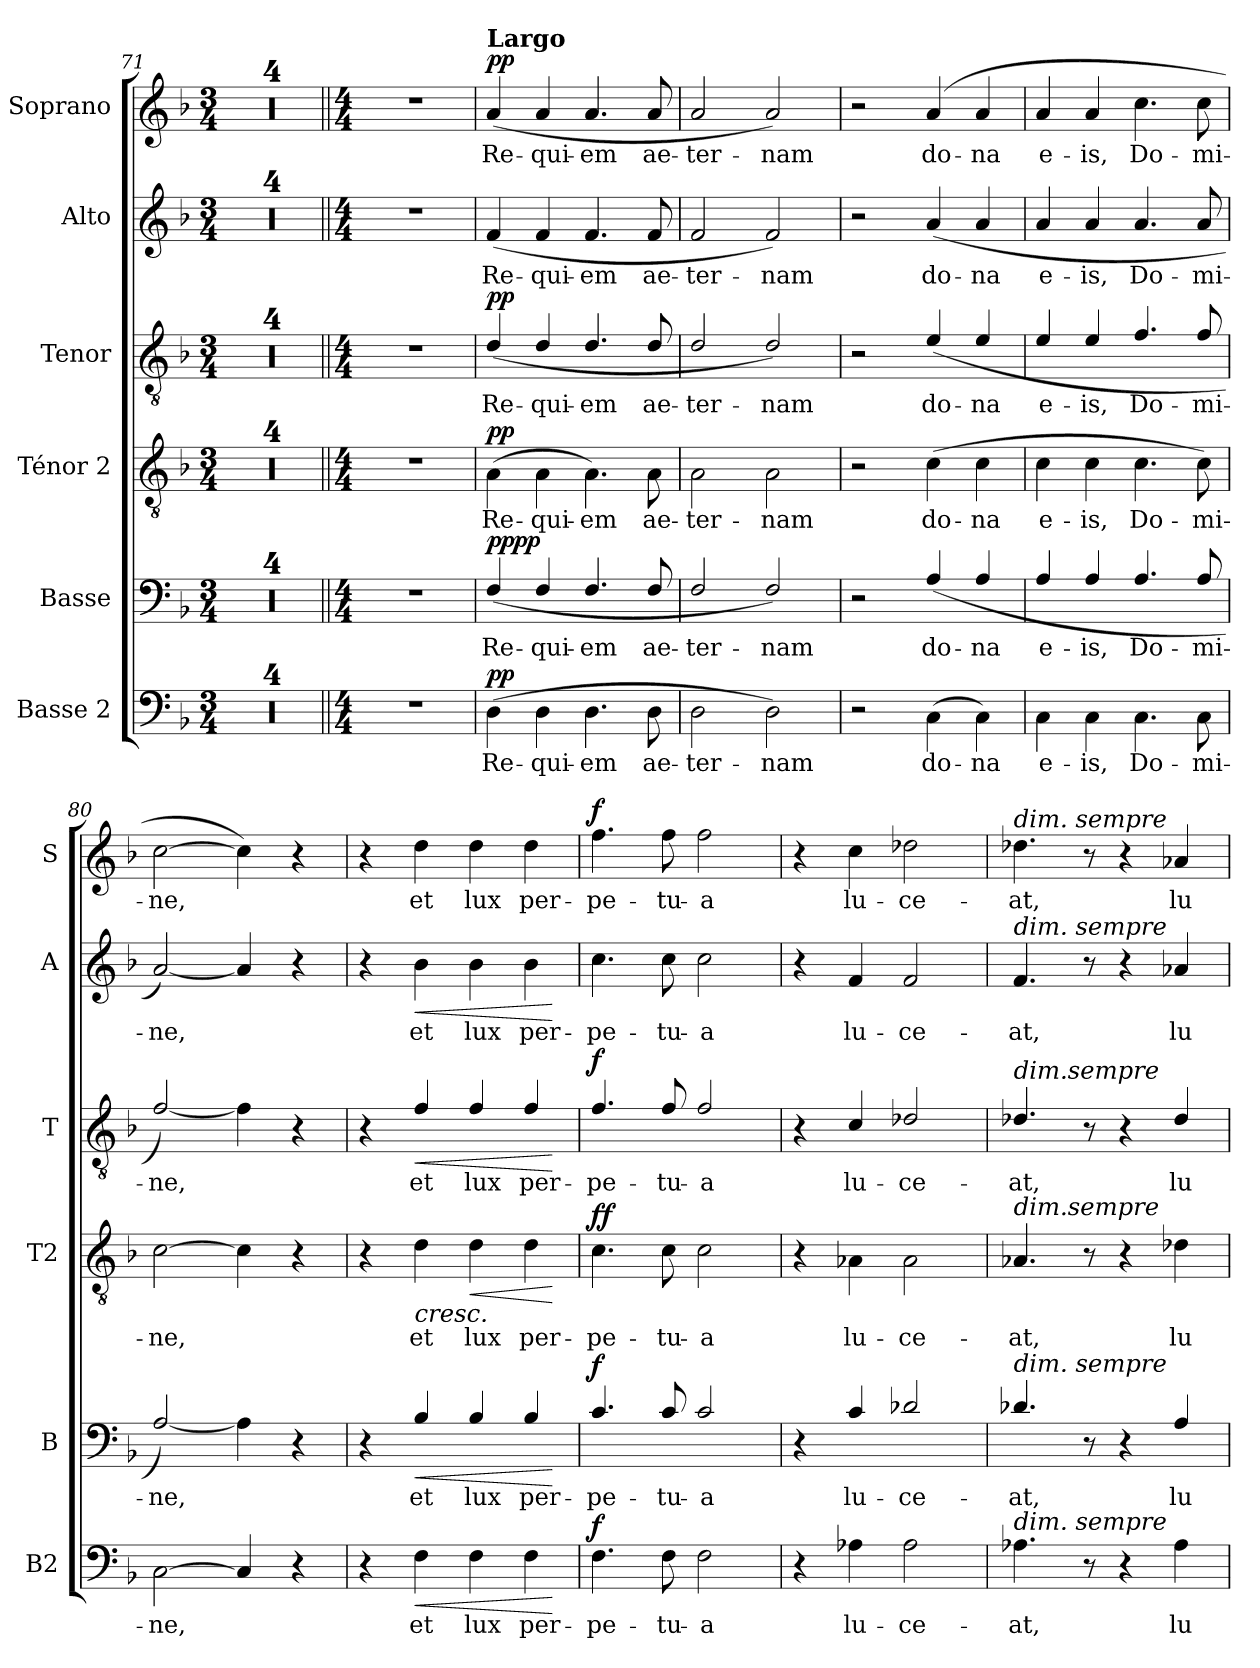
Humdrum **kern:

**kern	**text	**dynam	**kern	**text	**dynam	**kern	**text	**dynam	**kern	**text	**dynam	**kern	**text	**dynam	**kern	**text	**dynam
*part6	*part6	*part6	*part5	*part5	*part5	*part4	*part4	*part4	*part3	*part3	*part3	*part2	*part2	*part2	*part1	*part1	*part1
*staff6	*staff6	*staff6	*staff5	*staff5	*staff5	*staff4	*staff4	*staff4	*staff3	*staff3	*staff3	*staff2	*staff2	*staff2	*staff1	*staff1	*staff1
*I"Basse 2	*	*	*I"Basse	*	*	*I"Ténor 2	*	*	*I"Tenor	*	*	*I"Alto	*	*	*I"Soprano	*	*
*I'B2	*	*	*I'B	*	*	*I'T2	*	*	*I'T	*	*	*I'A	*	*	*I'S	*	*
*clefF4	*	*	*clefF4	*	*	*clefGv2	*	*	*clefGv2	*	*	*clefG2	*	*	*clefG2	*	*
*k[b-]	*	*	*k[b-]	*	*	*k[b-]	*	*	*k[b-]	*	*	*k[b-]	*	*	*k[b-]	*	*
*F:	*	*	*F:	*	*	*F:	*	*	*F:	*	*	*F:	*	*	*F:	*	*
*M3/4	*	*	*M3/4	*	*	*M3/4	*	*	*M3/4	*	*	*M3/4	*	*	*M3/4	*	*
=71	=71	=71	=71	=71	=71	=71	=71	=71	=71	=71	=71	=71	=71	=71	=71	=71	=71
2.r	.	.	2.r	.	.	2.r	.	.	2.r	.	.	2.r	.	.	2.r	.	.
=72	=72	=72	=72	=72	=72	=72	=72	=72	=72	=72	=72	=72	=72	=72	=72	=72	=72
2.r	.	.	2.r	.	.	2.r	.	.	2.r	.	.	2.r	.	.	2.r	.	.
=73	=73	=73	=73	=73	=73	=73	=73	=73	=73	=73	=73	=73	=73	=73	=73	=73	=73
2.r	.	.	2.r	.	.	2.r	.	.	2.r	.	.	2.r	.	.	2.r	.	.
=74	=74	=74	=74	=74	=74	=74	=74	=74	=74	=74	=74	=74	=74	=74	=74	=74	=74
2.r	.	.	2.r	.	.	2.r	.	.	2.r	.	.	2.r	.	.	2.r	.	.
=75||	=75||	=75||	=75||	=75||	=75||	=75||	=75||	=75||	=75||	=75||	=75||	=75||	=75||	=75||	=75||	=75||	=75||
*M4/4	*	*	*M4/4	*	*	*M4/4	*	*	*M4/4	*	*	*M4/4	*	*	*M4/4	*	*
1r	.	.	1r	.	.	1r	.	.	1r	.	.	1r	.	.	1r	.	.
=76	=76	=76	=76	=76	=76	=76	=76	=76	=76	=76	=76	=76	=76	=76	=76	=76	=76
*	*	*	*	*	*	*	*	*	*	*	*	*	*	*	*MM40	*	*
!	!	!	!	!	!	!	!	!	!	!	!	!	!	!	!LO:TX:a:B:t=Largo	!	!
!	!LO:LY:b	!LO:DY:a	!	!LO:LY:b	!LO:DY:a	!	!LO:LY:b	!	!	!LO:LY:b	!	!	!LO:LY:b	!	!	!LO:LY:b	!
!	!	!	!	!	!LO:DY:n=1:a	!	!	!LO:DY:a	!	!	!LO:DY:a	!	!	!	!	!	!LO:DY:a
(>4D\	Re-	pp	(>4F/	Re-	pp pp	(>4A\	Re-	pp	(>4d/	Re-	pp	(>4f/	Re-	.	(<4a/	Re-	pp
!	!LO:LY:b	!	!	!LO:LY:b	!	!	!LO:LY:b	!	!	!LO:LY:b	!	!	!LO:LY:b	!	!	!LO:LY:b	!
4D\	-qui-	.	4F/	-qui-	.	4A\	-qui-	.	4d/	-qui-	.	4f/	-qui-	.	4a/	-qui-	.
!	!LO:LY:b	!	!	!LO:LY:b	!	!	!LO:LY:b	!	!	!LO:LY:b	!	!	!LO:LY:b	!	!	!LO:LY:b	!
4.D\	-em	.	4.F/	-em	.	4.A\)	-em	.	4.d/	-em	.	4.f/	-em	.	4.a/	-em	.
!	!LO:LY:b	!	!	!LO:LY:b	!	!	!LO:LY:b	!	!	!LO:LY:b	!	!	!LO:LY:b	!	!	!LO:LY:b	!
8D\	ae-	.	8F/	ae-	.	8A\	ae-	.	8d/	ae-	.	8f/	ae-	.	8a/	ae-	.
=77	=77	=77	=77	=77	=77	=77	=77	=77	=77	=77	=77	=77	=77	=77	=77	=77	=77
!	!LO:LY:b	!	!	!LO:LY:b	!	!	!LO:LY:b	!	!	!LO:LY:b	!	!	!LO:LY:b	!	!	!LO:LY:b	!
2D\	-ter-	.	2F/	-ter-	.	2A\	-ter-	.	2d/	-ter-	.	2f/	-ter-	.	2a/	-ter-	.
!	!LO:LY:b	!	!	!LO:LY:b	!	!	!LO:LY:b	!	!	!LO:LY:b	!	!	!LO:LY:b	!	!	!LO:LY:b	!
2D\)	-nam	.	2F/)	-nam	.	2A\	-nam	.	2d/)	-nam	.	2f/)	-nam	.	2a/)	-nam	.
!!LO:PB:g=z
=78	=78	=78	=78	=78	=78	=78	=78	=78	=78	=78	=78	=78	=78	=78	=78	=78	=78
2r	.	.	2r	.	.	2r	.	.	2r	.	.	2r	.	.	2r	.	.
!	!LO:LY:b	!	!	!LO:LY:b	!	!	!LO:LY:b	!	!	!LO:LY:b	!	!	!LO:LY:b	!	!	!LO:LY:b	!
(>4C\	do-	.	(>4A/	do-	.	(>4c\	do-	.	(>4e/	do-	.	(>4a/	do-	.	(>4a/	do-	.
!	!LO:LY:b	!	!	!LO:LY:b	!	!	!LO:LY:b	!	!	!LO:LY:b	!	!	!LO:LY:b	!	!	!LO:LY:b	!
4C\)	-na	.	4A/	-na	.	4c\	-na	.	4e/	-na	.	4a/	-na	.	4a/	-na	.
=79	=79	=79	=79	=79	=79	=79	=79	=79	=79	=79	=79	=79	=79	=79	=79	=79	=79
!	!LO:LY:b	!	!	!LO:LY:b	!	!	!LO:LY:b	!	!	!LO:LY:b	!	!	!LO:LY:b	!	!	!LO:LY:b	!
4C\	e-	.	4A/	e-	.	4c\	e-	.	4e/	e-	.	4a/	e-	.	4a/	e-	.
!	!LO:LY:b	!	!	!LO:LY:b	!	!	!LO:LY:b	!	!	!LO:LY:b	!	!	!LO:LY:b	!	!	!LO:LY:b	!
4C\	-is,	.	4A/	-is,	.	4c\	-is,	.	4e/	-is,	.	4a/	-is,	.	4a/	-is,	.
!	!LO:LY:b	!	!	!LO:LY:b	!	!	!LO:LY:b	!	!	!LO:LY:b	!	!	!LO:LY:b	!	!	!LO:LY:b	!
4.C\	Do-	.	4.A/	Do-	.	4.c\	Do-	.	4.f/	Do-	.	4.a/	Do-	.	4.cc\	Do-	.
!	!LO:LY:b	!	!	!LO:LY:b	!	!	!LO:LY:b	!	!	!LO:LY:b	!	!	!LO:LY:b	!	!	!LO:LY:b	!
8C\	-mi-	.	8A/	-mi-	.	8c\)	-mi-	.	8f/	-mi-	.	8a/	-mi-	.	8cc\	-mi-	.
=80	=80	=80	=80	=80	=80	=80	=80	=80	=80	=80	=80	=80	=80	=80	=80	=80	=80
!	!LO:LY:b	!	!	!LO:LY:b	!	!	!LO:LY:b	!	!	!LO:LY:b	!	!	!LO:LY:b	!	!	!LO:LY:b	!
[2C\	-ne,	.	[2A/)	-ne,	.	[2c\	-ne,	.	[2f/)	-ne,	.	[2a/)	-ne,	.	[2cc\	-ne,	.
4C/]	.	.	4A\]	.	.	4c\]	.	.	4f\]	.	.	4a/]	.	.	4cc\])	.	.
4r	.	.	4r	.	.	4r	.	.	4r	.	.	4r	.	.	4r	.	.
=81	=81	=81	=81	=81	=81	=81	=81	=81	=81	=81	=81	=81	=81	=81	=81	=81	=81
4r	.	.	4r	.	.	4r	.	.	4r	.	.	4r	.	.	4r	.	.
!	!LO:LY:b	!LO:HP:b	!	!LO:LY:b	!LO:HP:b	!	!LO:LY:b	!LO:HP:b	!	!LO:LY:b	!LO:HP:b	!	!LO:LY:b	!LO:HP:b	!	!LO:LY:b	!
4F\	et	<	4B-/	et	<	4d\	et	<	4f/	et	<	4b-\	et	<	4dd\	et	.
!	!LO:LY:b	!	!	!LO:LY:b	!	!	!LO:LY:b	!LO:HP:b	!	!LO:LY:b	!	!	!LO:LY:b	!	!	!LO:LY:b	!
4F\	lux	.	4B-/	lux	.	4d\	lux	<	4f/	lux	.	4b-\	lux	.	4dd\	lux	.
!	!LO:LY:b	!	!	!LO:LY:b	!	!	!LO:LY:b	!	!	!LO:LY:b	!	!	!LO:LY:b	!	!	!LO:LY:b	!
4F\	per-	.	4B-/	per-	.	4d\	per-	.	4f/	per-	.	4b-\	per-	.	4dd\	per-	.
.	.	[	.	.	[	.	.	[ [	.	.	[	.	.	[	.	.	.
=82	=82	=82	=82	=82	=82	=82	=82	=82	=82	=82	=82	=82	=82	=82	=82	=82	=82
!	!LO:LY:b	!LO:DY:a	!	!LO:LY:b	!LO:DY:a	!	!LO:LY:b	!LO:DY:a	!	!LO:LY:b	!	!	!LO:LY:b	!	!	!LO:LY:b	!
!	!	!	!	!	!	!	!	!LO:DY:n=1:a	!	!	!LO:DY:a	!	!	!	!	!	!LO:DY:a
4.F\	-pe-	f	4.c/	-pe-	f	4.c\	-pe-	f f	4.f/	-pe-	f	4.cc\	-pe-	.	4.ff\	-pe-	f
!	!LO:LY:b	!	!	!LO:LY:b	!	!	!LO:LY:b	!	!	!LO:LY:b	!	!	!LO:LY:b	!	!	!LO:LY:b	!
8F\	-tu-	.	8c/	-tu-	.	8c\	-tu-	.	8f/	-tu-	.	8cc\	-tu-	.	8ff\	-tu-	.
!	!LO:LY:b	!	!	!LO:LY:b	!	!	!LO:LY:b	!	!	!LO:LY:b	!	!	!LO:LY:b	!	!	!LO:LY:b	!
2F\	-a	.	2c/	-a	.	2c\	-a	.	2f/	-a	.	2cc\	-a	.	2ff\	-a	.
=83	=83	=83	=83	=83	=83	=83	=83	=83	=83	=83	=83	=83	=83	=83	=83	=83	=83
4r	.	.	4r	.	.	4r	.	.	4r	.	.	4r	.	.	4r	.	.
!	!LO:LY:b	!	!	!LO:LY:b	!	!	!LO:LY:b	!	!	!LO:LY:b	!	!	!LO:LY:b	!	!	!LO:LY:b	!
4A-X\	lu-	.	4c/	lu-	.	4A-X\	lu-	.	4c/	lu-	.	4f/	lu-	.	4cc\	lu-	.
!	!LO:LY:b	!	!	!LO:LY:b	!	!	!LO:LY:b	!	!	!LO:LY:b	!	!	!LO:LY:b	!	!	!LO:LY:b	!
2A-\	-ce-	.	2d-X/	-ce-	.	2A-\	-ce-	.	2d-X/	-ce-	.	2f/	-ce-	.	2dd-X\	-ce-	.
=84	=84	=84	=84	=84	=84	=84	=84	=84	=84	=84	=84	=84	=84	=84	=84	=84	=84
!	!	!	!	!	!	!	!	!	!	!	!	!	!	!	!LO:TX:a:i:t=dim. sempre	!	!
!	!	!	!	!	!	!	!	!	!	!	!	!LO:TX:a:i:t=dim. sempre	!	!	!	!	!
!	!	!	!	!	!	!	!	!	!LO:TX:a:i:t=dim.sempre	!	!	!	!	!	!	!	!
!	!	!	!	!	!	!LO:TX:a:i:t=dim.sempre	!	!	!	!	!	!	!	!	!	!	!
!	!	!	!LO:TX:a:i:t=dim. sempre	!	!	!	!	!	!	!	!	!	!	!	!	!	!
!LO:TX:a:i:t=dim. sempre	!	!	!	!	!	!	!	!	!	!	!	!	!	!	!	!	!
!	!LO:LY:b	!	!	!LO:LY:b	!	!	!LO:LY:b	!	!	!LO:LY:b	!	!	!LO:LY:b	!	!	!LO:LY:b	!
4.A-X\	-at,	.	4.d-X/	-at,	.	4.A-X/	-at,	.	4.d-X/	-at,	.	4.f/	-at,	.	4.dd-X\	-at,	.
8r	.	.	8r	.	.	8r	.	.	8r	.	.	8r	.	.	8r	.	.
4r	.	.	4r	.	.	4r	.	.	4r	.	.	4r	.	.	4r	.	.
!	!LO:LY:b	!	!	!LO:LY:b	!	!	!LO:LY:b	!	!	!LO:LY:b	!	!	!LO:LY:b	!	!	!LO:LY:b	!
4A-\	lu-	.	4A/	lu-	.	4d-X\	lu-	.	4d-/	lu-	.	4a-X/	lu-	.	4a-X/	lu-	.
=	=	=	=	=	=	=	=	=	=	=	=	=	=	=	=	=	=
*-	*-	*-	*-	*-	*-	*-	*-	*-	*-	*-	*-	*-	*-	*-	*-	*-	*-
